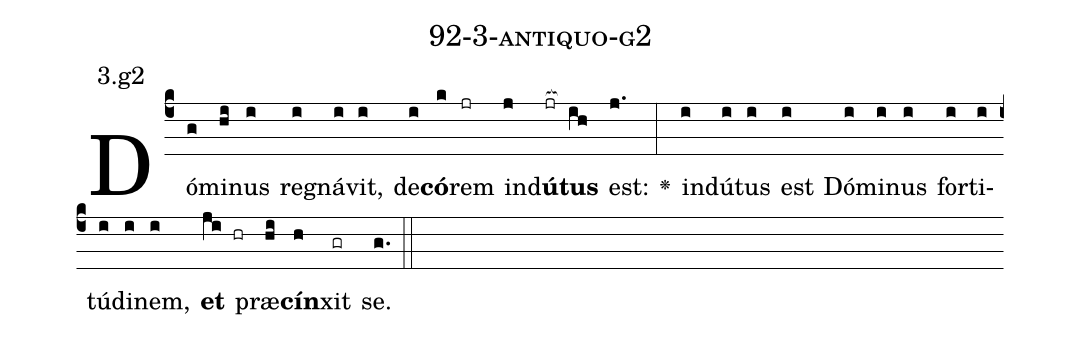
name: 92-3-antiquo-g2;
annotation: 3.g2;
%%
(c4)Dó(g)mi(hi)nus(i) re(i)gná(i)vit,(i) de(i)<b>có</b>(k)rem(jr) ind(j)<b>ú</b>(jr[ocb:1{])<b>tus</b>(ih[ocb:0}]) est:(j.) <v>\greheightstar</v>(:) ind(i)ú(i)tus(i) est(i) Dó(i)mi(i)nus(i) for(i)ti(i)tú(i)di(i)nem,(i) <b>et</b>(ji hr) præ(hi)<b>cín</b>(h)xit(gr) se.(g.) (::)


%E(i) u(i) o(ji) u(hi) a(h) e.(g.) (::)
